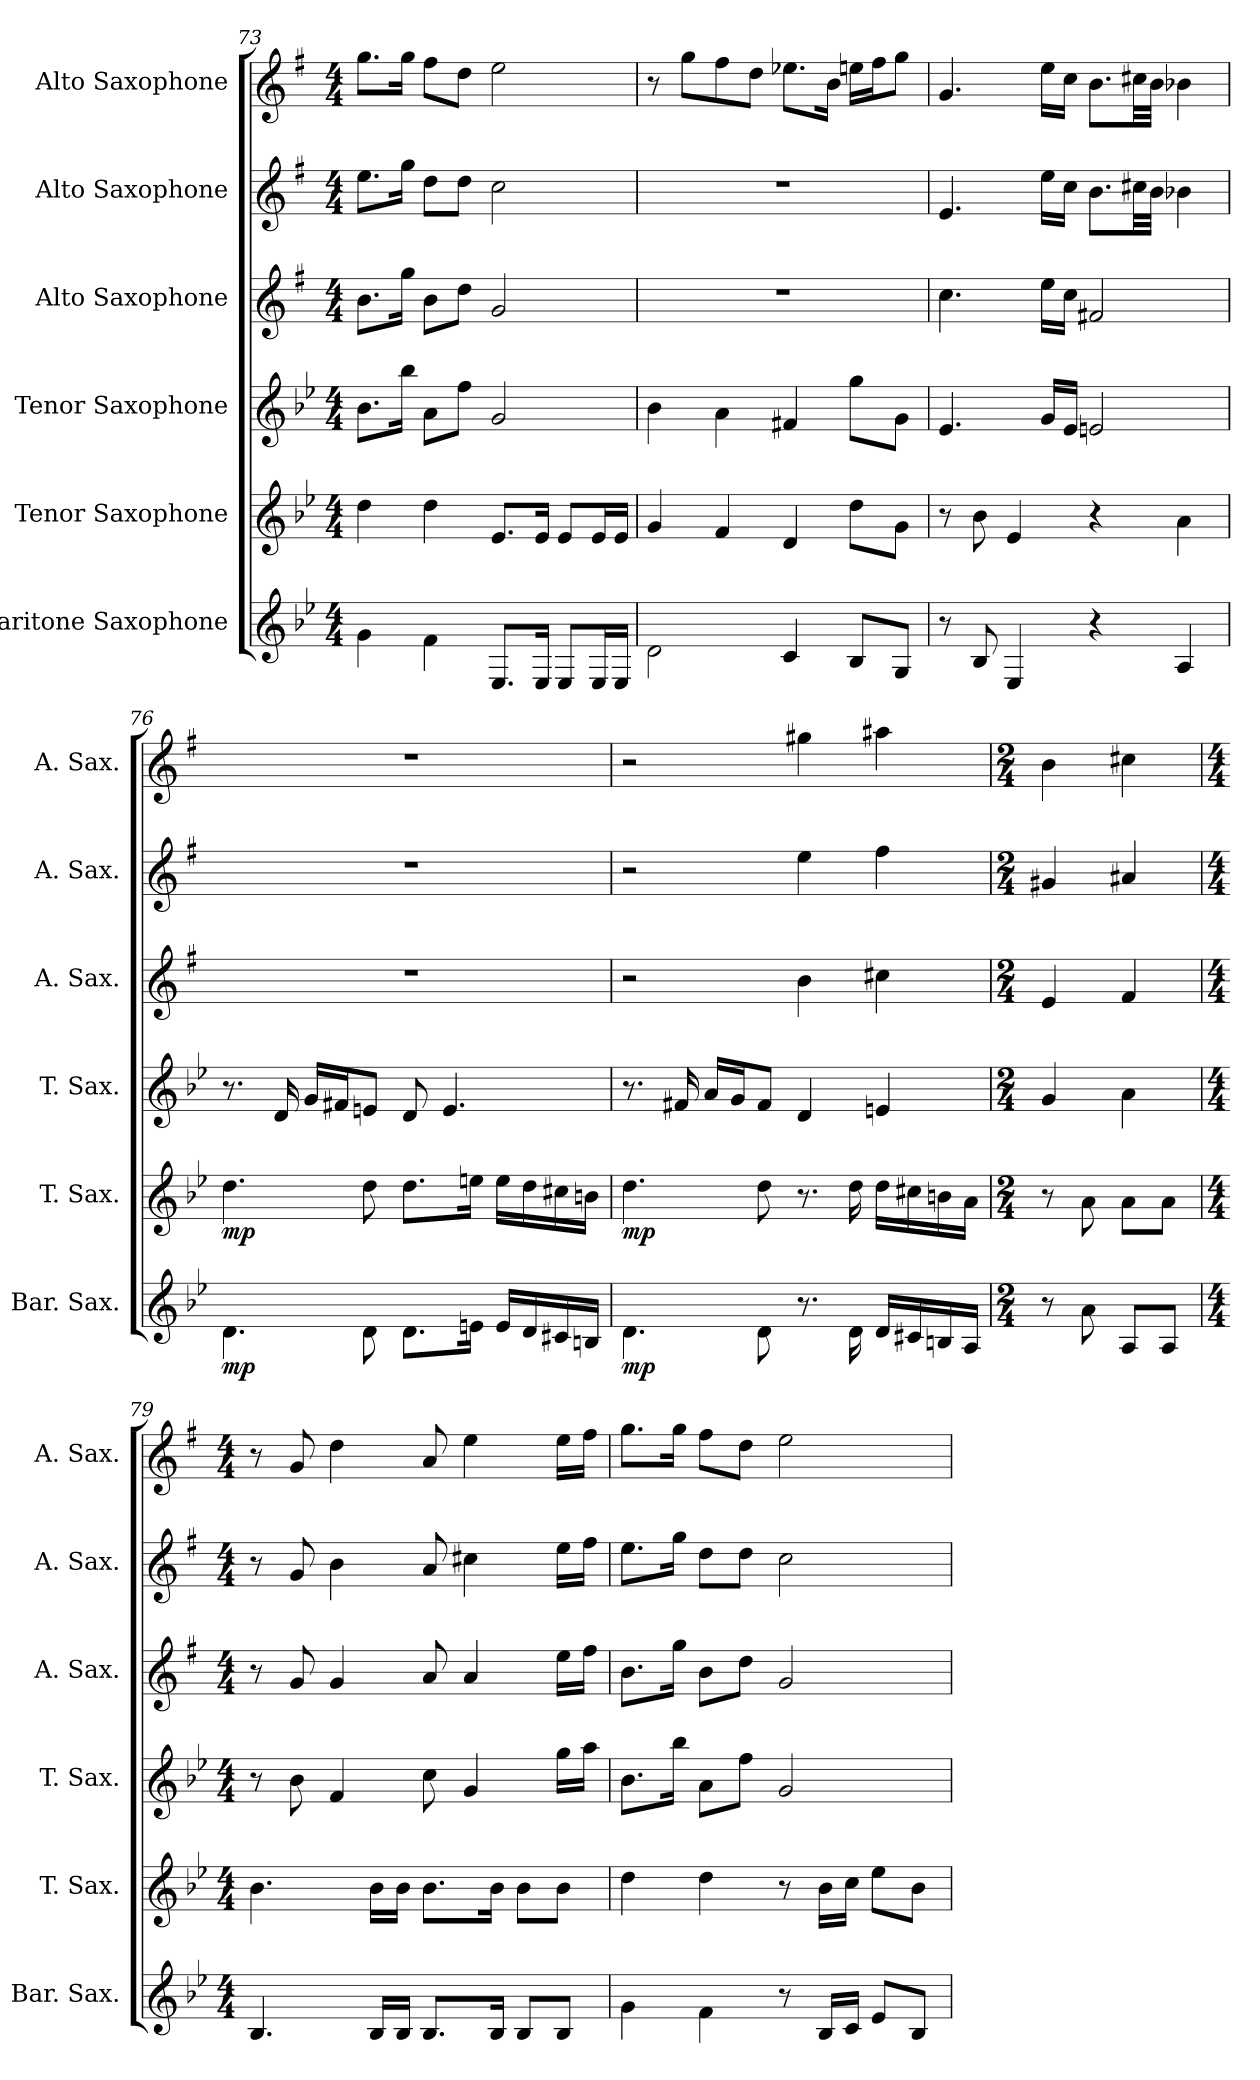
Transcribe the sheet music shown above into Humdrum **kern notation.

**kern	**dynam	**kern	**dynam	**kern	**kern	**kern	**kern
*part6	*part6	*part5	*part5	*part4	*part3	*part2	*part1
*staff6	*staff6	*staff5	*staff5	*staff4	*staff3	*staff2	*staff1
*I"Baritone Saxophone	*	*I"Tenor Saxophone	*	*I"Tenor Saxophone	*I"Alto Saxophone	*I"Alto Saxophone	*I"Alto Saxophone
*I'Bar. Sax.	*	*I'T. Sax.	*	*I'T. Sax.	*I'A. Sax.	*I'A. Sax.	*I'A. Sax.
*clefG2	*	*clefG2	*	*clefG2	*clefG2	*clefG2	*clefG2
*ITrd12c21	*	*ITrd8c14	*	*ITrd8c14	*ITrd5c9	*ITrd5c9	*ITrd5c9
*k[b-e-]	*	*k[b-e-]	*	*k[b-e-]	*k[b-e-]	*k[b-e-]	*k[b-e-]
*M4/4	*	*M4/4	*	*M4/4	*M4/4	*M4/4	*M4/4
=73	=73	=73	=73	=73	=73	=73	=73
4G\	.	4d\	.	8.B-\L	8.d\L	8.g\L	8.b-\L
.	.	.	.	16b-\Jk	16b-\Jk	16b-\Jk	16b-\Jk
4F\	.	4d\	.	8A\L	8d\L	8f\L	8a\L
.	.	.	.	8f\J	8f\J	8f\J	8f\J
8.EE-/L	.	8.E-/L	.	2G/	2B-/	2e-\	2g\
16EE-/Jk	.	16E-/Jk	.	.	.	.	.
8EE-/L	.	8E-/L	.	.	.	.	.
16EE-/L	.	16E-/L	.	.	.	.	.
16EE-/JJ	.	16E-/JJ	.	.	.	.	.
!!LO:LB:g=z
=74	=74	=74	=74	=74	=74	=74	=74
2D\	.	4G/	.	4B-\	1r	1r	8r
.	.	.	.	.	.	.	8b-\L
.	.	4F/	.	4A\	.	.	8a\
.	.	.	.	.	.	.	8f\J
4C/	.	4D/	.	4F#X/	.	.	8.g-X\L
.	.	.	.	.	.	.	16d\Jk
8BB-/L	.	8d\L	.	8g\L	.	.	16gn\LL
.	.	.	.	.	.	.	16a\J
8GG/J	.	8G\J	.	8G\J	.	.	8b-\J
=75	=75	=75	=75	=75	=75	=75	=75
8r	.	8r	.	4.E-/	4.e-\	4.G/	4.B-/
8BB-/	.	8B-\	.	.	.	.	.
4EE-/	.	4E-/	.	.	.	.	.
.	.	.	.	16G/LL	16g\LL	16g\LL	16g\LL
.	.	.	.	16E-/JJ	16e-\JJ	16e-\JJ	16e-\JJ
4r	.	4r	.	2En/	2An/	8.d\L	8.d\L
.	.	.	.	.	.	32en\LL	32en\LL
.	.	.	.	.	.	32d\JJJ	32d\JJJ
4AA/	.	4A\	.	.	.	4d-X\	4d-X\
=76	=76	=76	=76	=76	=76	=76	=76
!	!LO:DY:b	!	!LO:DY:b	!	!	!	!
4.D\	mp	4.d\	mp	8.r	1r	1r	1r
.	.	.	.	16D/	.	.	.
.	.	.	.	16G/LL	.	.	.
.	.	.	.	16F#X/J	.	.	.
8D\	.	8d\	.	8En/J	.	.	.
8.D\L	.	8.d\L	.	8D/	.	.	.
.	.	.	.	4.E/	.	.	.
16En\Jk	.	16en\Jk	.	.	.	.	.
16E/LL	.	16e\LL	.	.	.	.	.
16D/	.	16d\	.	.	.	.	.
16C#X/	.	16c#X\	.	.	.	.	.
16BBn/JJ	.	16Bn\JJ	.	.	.	.	.
!!LO:PB:g=z
=77	=77	=77	=77	=77	=77	=77	=77
!	!LO:DY:b	!	!LO:DY:b	!	!	!	!
4.D\	mp	4.d\	mp	8.r	2r	2r	2r
.	.	.	.	16F#X/	.	.	.
.	.	.	.	16A/LL	.	.	.
.	.	.	.	16G/J	.	.	.
8D\	.	8d\	.	8F#/J	.	.	.
8.r	.	8.r	.	4D/	4d\	4g\	4bn\
16D\	.	16d\	.	.	.	.	.
16D/LL	.	16d\LL	.	4En/	4en\	4a\	4cc#X\
16C#X/	.	16c#X\	.	.	.	.	.
16BBn/	.	16Bn\	.	.	.	.	.
16AA/JJ	.	16A\JJ	.	.	.	.	.
=78	=78	=78	=78	=78	=78	=78	=78
*M2/4	*	*M2/4	*	*M2/4	*M2/4	*M2/4	*M2/4
8r	.	8r	.	4G/	4G/	4Bn/	4d\
8A\	.	8A\	.	.	.	.	.
8AA/L	.	8A\L	.	4A\	4A/	4c#X/	4en\
8AA/J	.	8A\J	.	.	.	.	.
=79	=79	=79	=79	=79	=79	=79	=79
*M4/4	*	*M4/4	*	*M4/4	*M4/4	*M4/4	*M4/4
4.BB-/	.	4.B-\	.	8r	8r	8r	8r
.	.	.	.	8B-\	8B-/	8B-/	8B-/
.	.	.	.	4F/	4B-/	4d\	4f\
16BB-/LL	.	16B-\LL	.	.	.	.	.
16BB-/JJ	.	16B-\JJ	.	.	.	.	.
8.BB-/L	.	8.B-\L	.	8c\	8c/	8c/	8c/
.	.	.	.	4G/	4c/	4en\	4g\
16BB-/Jk	.	16B-\Jk	.	.	.	.	.
8BB-/L	.	8B-\L	.	.	.	.	.
8BB-/J	.	8B-\J	.	16g\LL	16g\LL	16g\LL	16g\LL
.	.	.	.	16a\JJ	16a\JJ	16a\JJ	16a\JJ
=80	=80	=80	=80	=80	=80	=80	=80
4G\	.	4d\	.	8.B-\L	8.d\L	8.g\L	8.b-\L
.	.	.	.	16b-\Jk	16b-\Jk	16b-\Jk	16b-\Jk
4F\	.	4d\	.	8A\L	8d\L	8f\L	8a\L
.	.	.	.	8f\J	8f\J	8f\J	8f\J
8r	.	8r	.	2G/	2B-/	2e-\	2g\
16BB-/LL	.	16B-\LL	.	.	.	.	.
16C/JJ	.	16c\JJ	.	.	.	.	.
8E-/L	.	8e-\L	.	.	.	.	.
8BB-/J	.	8B-\J	.	.	.	.	.
=	=	=	=	=	=	=	=
*-	*-	*-	*-	*-	*-	*-	*-
